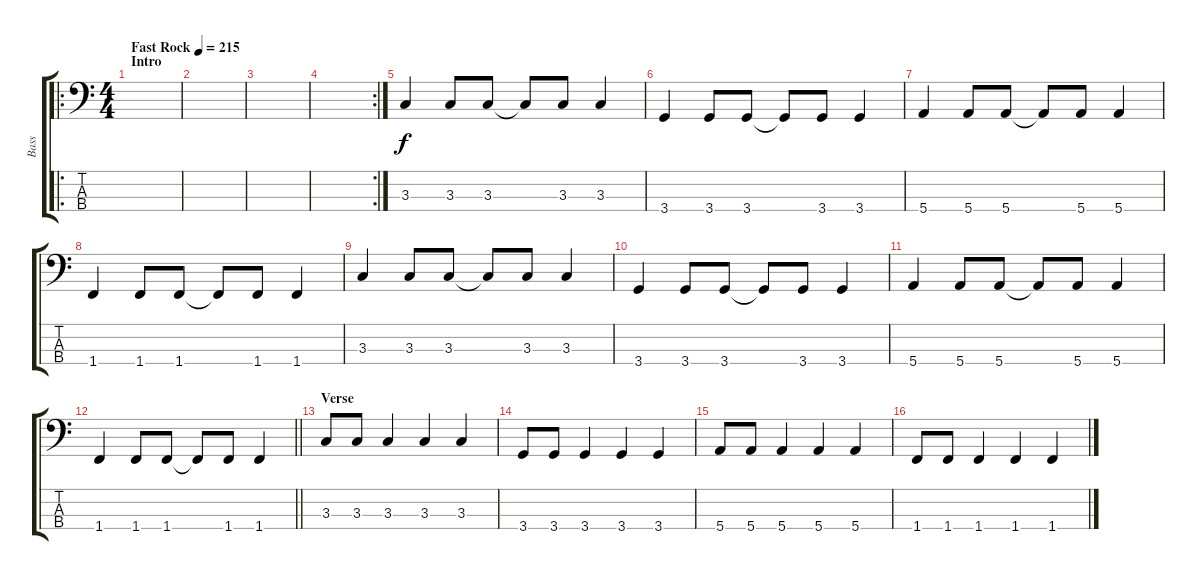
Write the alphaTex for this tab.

\track ("Bass" "Bass") {instrument electricbassfinger}
\staff {score tabs}
\tuning (G2 D2 A1 E1) {hide}
\ro
\ts (4 4)
\section ("" "Intro")
\tempo (215 "Fast Rock")
\clef f4
\ks c
|
|
|
\rc 2
|
3.3.4 3.3.8 3.3.8 3.3{t}.8 3.3.8 3.3.4 |
3.4.4 3.4.8 3.4.8 3.4{t}.8 3.4.8 3.4.4 |
5.4.4 5.4.8 5.4.8 5.4{t}.8 5.4.8 5.4.4 |
1.4.4 1.4.8 1.4.8 1.4{t}.8 1.4.8 1.4.4 |
3.3.4 3.3.8 3.3.8 3.3{t}.8 3.3.8 3.3.4 |
3.4.4 3.4.8 3.4.8 3.4{t}.8 3.4.8 3.4.4 |
5.4.4 5.4.8 5.4.8 5.4{t}.8 5.4.8 5.4.4 |
\barLineRight lightlight
1.4.4 1.4.8 1.4.8 1.4{t}.8 1.4.8 1.4.4 |
\section ("" "Verse")
3.3.8 3.3.8 3.3.4 3.3.4 3.3.4 |
3.4.8 3.4.8 3.4.4 3.4.4 3.4.4 |
5.4.8 5.4.8 5.4.4 5.4.4 5.4.4 |
1.4.8 1.4.8 1.4.4 1.4.4 1.4.4
